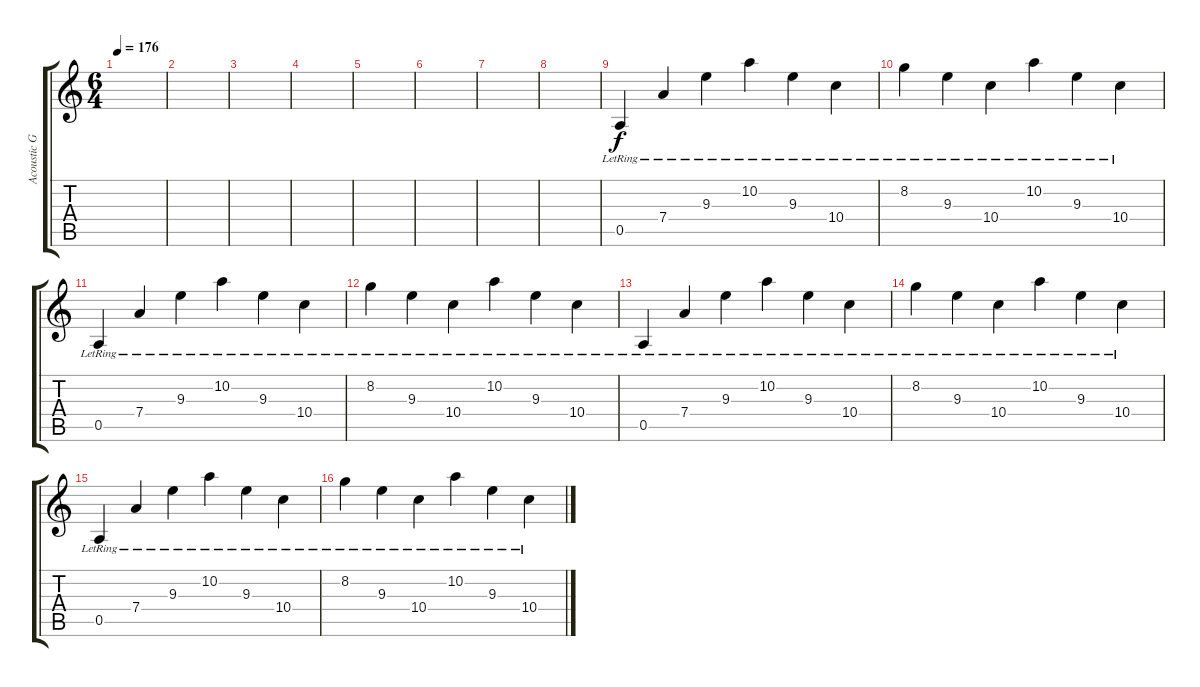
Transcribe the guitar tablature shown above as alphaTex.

\track ("Acoustic Guitar" "Acoustic G") {instrument electricguitarjazz}
\staff {score tabs}
\tuning (E4 B3 G3 D3 A2 D2) {hide}
\ts (6 4)
\tempo 176
\clef g2
\ks c
|
|
|
|
|
|
|
|
0.5{lr}.4 7.4{lr}.4 9.3{lr}.4 10.2{lr}.4 9.3{lr}.4 10.4{lr}.4 |
8.2{lr}.4 9.3{lr}.4 10.4{lr}.4 10.2{lr}.4 9.3{lr}.4 10.4{lr}.4 |
0.5{lr}.4 7.4{lr}.4 9.3{lr}.4 10.2{lr}.4 9.3{lr}.4 10.4{lr}.4 |
8.2{lr}.4 9.3{lr}.4 10.4{lr}.4 10.2{lr}.4 9.3{lr}.4 10.4{lr}.4 |
0.5{lr}.4 7.4{lr}.4 9.3{lr}.4 10.2{lr}.4 9.3{lr}.4 10.4{lr}.4 |
8.2{lr}.4 9.3{lr}.4 10.4{lr}.4 10.2{lr}.4 9.3{lr}.4 10.4{lr}.4 |
0.5{lr}.4 7.4{lr}.4 9.3{lr}.4 10.2{lr}.4 9.3{lr}.4 10.4{lr}.4 |
8.2{lr}.4 9.3{lr}.4 10.4{lr}.4 10.2{lr}.4 9.3{lr}.4 10.4{lr}.4
